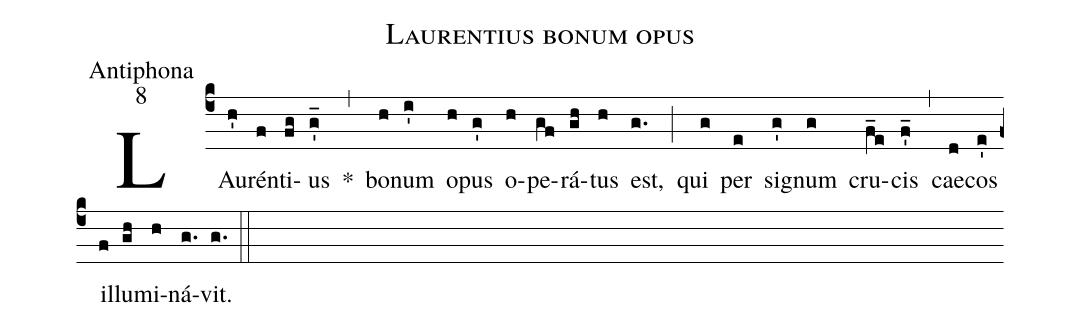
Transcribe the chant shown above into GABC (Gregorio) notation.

name:Laurentius bonum opus;
office-part:Antiphona;
mode:8;
%%
(c4) LAu(h')rén(f)ti(fg)us(g'_) *(,) bo(h)num(i') o(h)pus(g') o(h)pe(gf)rá(gh)tus(h) est,(g.) (;) qui(g) per(e) si(g')gnum(g) cru(f_e)cis(f'_) (,) cae(d)cos(e') il(f)lu(gh)mi(h)ná(g.)vit.(g.) (::)
